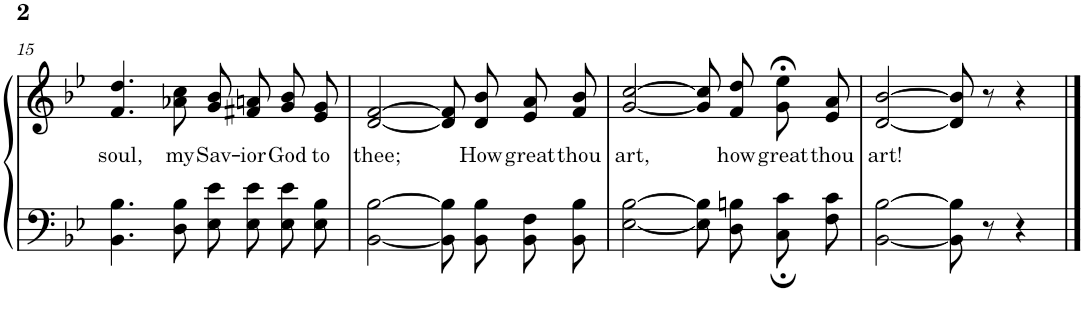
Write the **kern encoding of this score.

**kern	**kern	**text
*part1	*part1	*part1
*staff2	*staff1	*staff1
*I"Piano	*	*
*I'Pno.	*	*
!!LO:PB:g=z
*clefF4	*clefG2	*
*k[b-e-]	*k[b-e-]	*
*M4/4	*M4/4	*
=15	=15	=15
!	!	!LO:LY:b
4.BB-\ 4.B-\	4.f/ 4.dd/	soul,
!	!	!LO:LY:b
8D\ 8B-\	8a-X\ 8cc\	my
!	!	!LO:LY:b
8E-\ 8e-\L	8g/ 8b-/L	Sav-
!	!	!LO:LY:b
8E-\ 8e-\J	8f#X/ 8an/J	-ior
!	!	!LO:LY:b
8E-\ 8e-\L	8g/ 8b-/L	God
!	!	!LO:LY:b
8E-\ 8B-\J	8e-/ 8g/J	to
=16	=16	=16
!	!	!LO:LY:b
[2BB-\ [2B-\	[2d/ [2f/	thee;
8BB-]\ 8B-]\L	8d]/ 8f]/L	.
!	!	!LO:LY:b
8BB-\ 8B-\J	8d/ 8b-/J	How
!	!	!LO:LY:b
8BB-\ 8F\L	8e-/ 8a/L	great
!	!	!LO:LY:b
8BB-\ 8B-\J	8f/ 8b-/J	thou
=17	=17	=17
!	!	!LO:LY:b
[2E-\ [2B-\	[2g/ [2cc/	art,
8E-]\ 8B-]\L	8g]\ 8cc]\L	.
!	!	!LO:LY:b
8D\ 8Bn\J	8f\ 8dd\J	how
!	!	!LO:LY:b
8C;\ 8c;\L	8g;</ 8ee-;</L	great
!	!	!LO:LY:b
8F\ 8c\J	8e-/ 8a/J	thou
=18	=18	=18
!	!	!LO:LY:b
[2BB-\ [2B-\	[2d/ [2b-/	art!
8BB-\] 8B-\]	8d/] 8b-/]	.
8r	8r	.
4r	4r	.
==	==	==
*-	*-	*-
